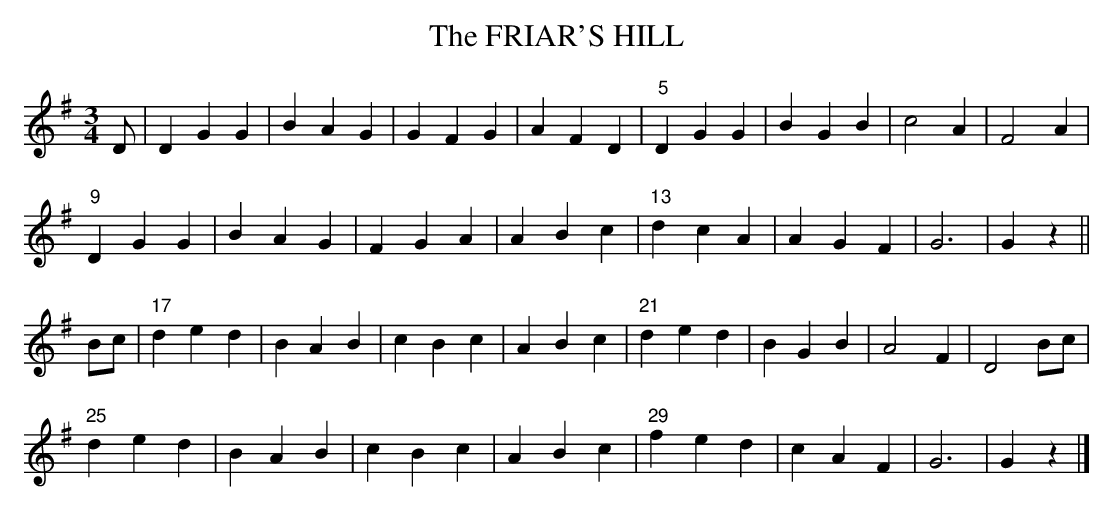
X:1
T:FRIAR'S HILL, The
M:3/4
L:1/8
K:G
D|D2G2G2|B2A2G2|G2F2G2|A2F2D2|\
"5"D2G2G2|B2 G2B2|c4 A2|F4A2|
"9"D2G2G2|B2A2G2|F2 G2A2|A2B2c2|\
"13"d2c2A2|A2G2F2|G6|G2z2||
Bc|"17"d2e2d2|B2A2B2|c2B2c2|A2B2c2|\
"21"d2e2d2|B2 G2B2|A4F2|D4Bc|
"25"d2e2d2|B2A2B2|c2B2c2|A2B2c2|\
"29"f2e2d2|c2A2F2|G6|G2z2|]
